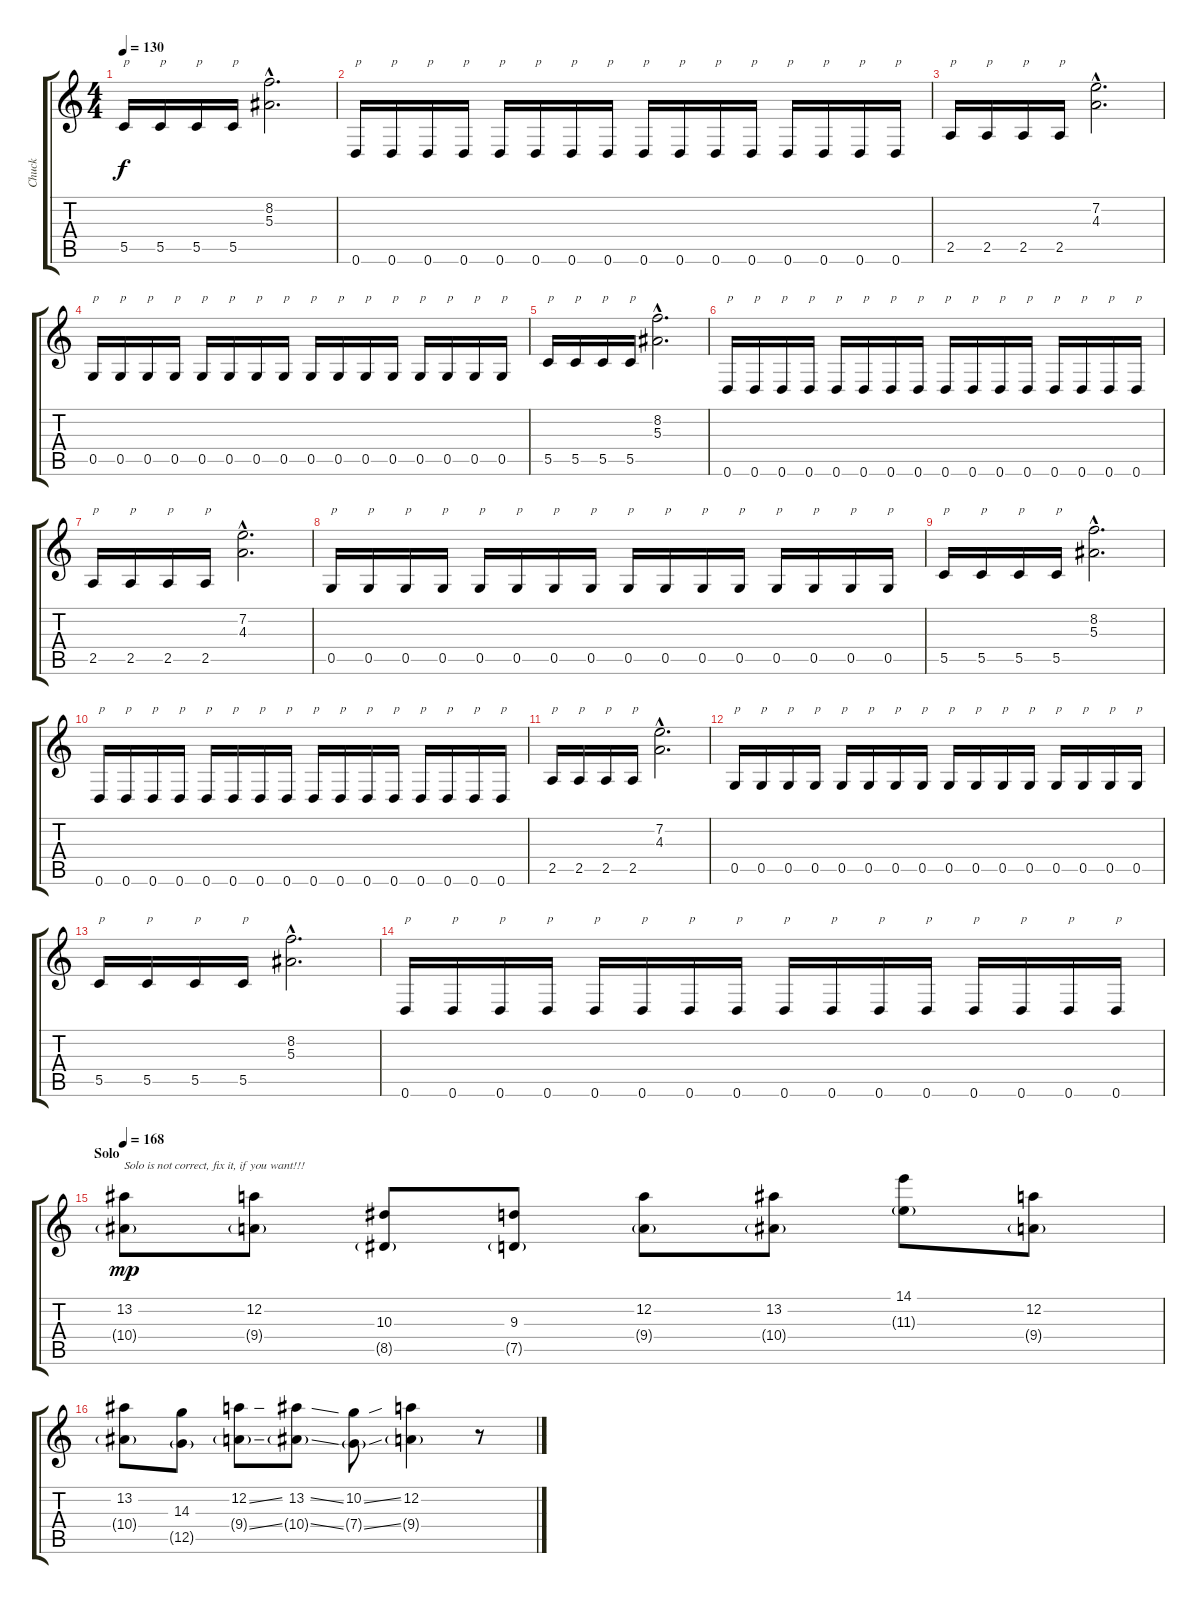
\track ("Chuck" "Chuck") {instrument distortionguitar}
\staff {score tabs}
\tuning (D4 A3 F3 C3 G2 D2) {hide}
\ts (4 4)
\tempo 130
\clef g2
\ks c
5.5.16{txt "p" dy f} 5.5.16{txt "p"} 5.5.16{txt "p"} 5.5.16{txt "p"} (8.2{hac} 5.3{hac}).2{d} |
0.6.16{txt "p"} 0.6.16{txt "p"} 0.6.16{txt "p"} 0.6.16{txt "p"} 0.6.16{txt "p"} 0.6.16{txt "p"} 0.6.16{txt "p"} 0.6.16{txt "p"} 0.6.16{txt "p"} 0.6.16{txt "p"} 0.6.16{txt "p"} 0.6.16{txt "p"} 0.6.16{txt "p"} 0.6.16{txt "p"} 0.6.16{txt "p"} 0.6.16{txt "p"} |
2.5.16{txt "p"} 2.5.16{txt "p"} 2.5.16{txt "p"} 2.5.16{txt "p"} (7.2{hac} 4.3{hac}).2{d} |
0.5.16{txt "p"} 0.5.16{txt "p"} 0.5.16{txt "p"} 0.5.16{txt "p"} 0.5.16{txt "p"} 0.5.16{txt "p"} 0.5.16{txt "p"} 0.5.16{txt "p"} 0.5.16{txt "p"} 0.5.16{txt "p"} 0.5.16{txt "p"} 0.5.16{txt "p"} 0.5.16{txt "p"} 0.5.16{txt "p"} 0.5.16{txt "p"} 0.5.16{txt "p"} |
5.5.16{txt "p"} 5.5.16{txt "p"} 5.5.16{txt "p"} 5.5.16{txt "p"} (8.2{hac} 5.3{hac}).2{d} |
0.6.16{txt "p"} 0.6.16{txt "p"} 0.6.16{txt "p"} 0.6.16{txt "p"} 0.6.16{txt "p"} 0.6.16{txt "p"} 0.6.16{txt "p"} 0.6.16{txt "p"} 0.6.16{txt "p"} 0.6.16{txt "p"} 0.6.16{txt "p"} 0.6.16{txt "p"} 0.6.16{txt "p"} 0.6.16{txt "p"} 0.6.16{txt "p"} 0.6.16{txt "p"} |
2.5.16{txt "p"} 2.5.16{txt "p"} 2.5.16{txt "p"} 2.5.16{txt "p"} (7.2{hac} 4.3{hac}).2{d} |
0.5.16{txt "p"} 0.5.16{txt "p"} 0.5.16{txt "p"} 0.5.16{txt "p"} 0.5.16{txt "p"} 0.5.16{txt "p"} 0.5.16{txt "p"} 0.5.16{txt "p"} 0.5.16{txt "p"} 0.5.16{txt "p"} 0.5.16{txt "p"} 0.5.16{txt "p"} 0.5.16{txt "p"} 0.5.16{txt "p"} 0.5.16{txt "p"} 0.5.16{txt "p"} |
5.5.16{txt "p"} 5.5.16{txt "p"} 5.5.16{txt "p"} 5.5.16{txt "p"} (8.2{hac} 5.3{hac}).2{d} |
0.6.16{txt "p"} 0.6.16{txt "p"} 0.6.16{txt "p"} 0.6.16{txt "p"} 0.6.16{txt "p"} 0.6.16{txt "p"} 0.6.16{txt "p"} 0.6.16{txt "p"} 0.6.16{txt "p"} 0.6.16{txt "p"} 0.6.16{txt "p"} 0.6.16{txt "p"} 0.6.16{txt "p"} 0.6.16{txt "p"} 0.6.16{txt "p"} 0.6.16{txt "p"} |
2.5.16{txt "p"} 2.5.16{txt "p"} 2.5.16{txt "p"} 2.5.16{txt "p"} (7.2{hac} 4.3{hac}).2{d} |
0.5.16{txt "p"} 0.5.16{txt "p"} 0.5.16{txt "p"} 0.5.16{txt "p"} 0.5.16{txt "p"} 0.5.16{txt "p"} 0.5.16{txt "p"} 0.5.16{txt "p"} 0.5.16{txt "p"} 0.5.16{txt "p"} 0.5.16{txt "p"} 0.5.16{txt "p"} 0.5.16{txt "p"} 0.5.16{txt "p"} 0.5.16{txt "p"} 0.5.16{txt "p"} |
5.5.16{txt "p"} 5.5.16{txt "p"} 5.5.16{txt "p"} 5.5.16{txt "p"} (8.2{hac} 5.3{hac}).2{d} |
0.6.16{txt "p"} 0.6.16{txt "p"} 0.6.16{txt "p"} 0.6.16{txt "p"} 0.6.16{txt "p"} 0.6.16{txt "p"} 0.6.16{txt "p"} 0.6.16{txt "p"} 0.6.16{txt "p"} 0.6.16{txt "p"} 0.6.16{txt "p"} 0.6.16{txt "p"} 0.6.16{txt "p"} 0.6.16{txt "p"} 0.6.16{txt "p"} 0.6.16{txt "p"} |
\section ("" "Solo")
\tempo 168
(13.2 10.4{g}).8{txt "Solo is not correct, fix it, if you want!!!" dy mp} (12.2 9.4{g}).8 (10.3 8.5{g}).8 (9.3 7.5{g}).8 (12.2 9.4{g}).8 (13.2 10.4{g}).8 (14.1 11.3{g}).8 (12.2 9.4{g}).8 |
(13.2 10.4{g}).8 (14.3 12.5{g}).8 (12.2{ss} 9.4{ss g}).8 (13.2{ss} 10.4{ss g}).8 (10.2{ss} 7.4{ss g}).8 (12.2 9.4{g}).4 r.8
